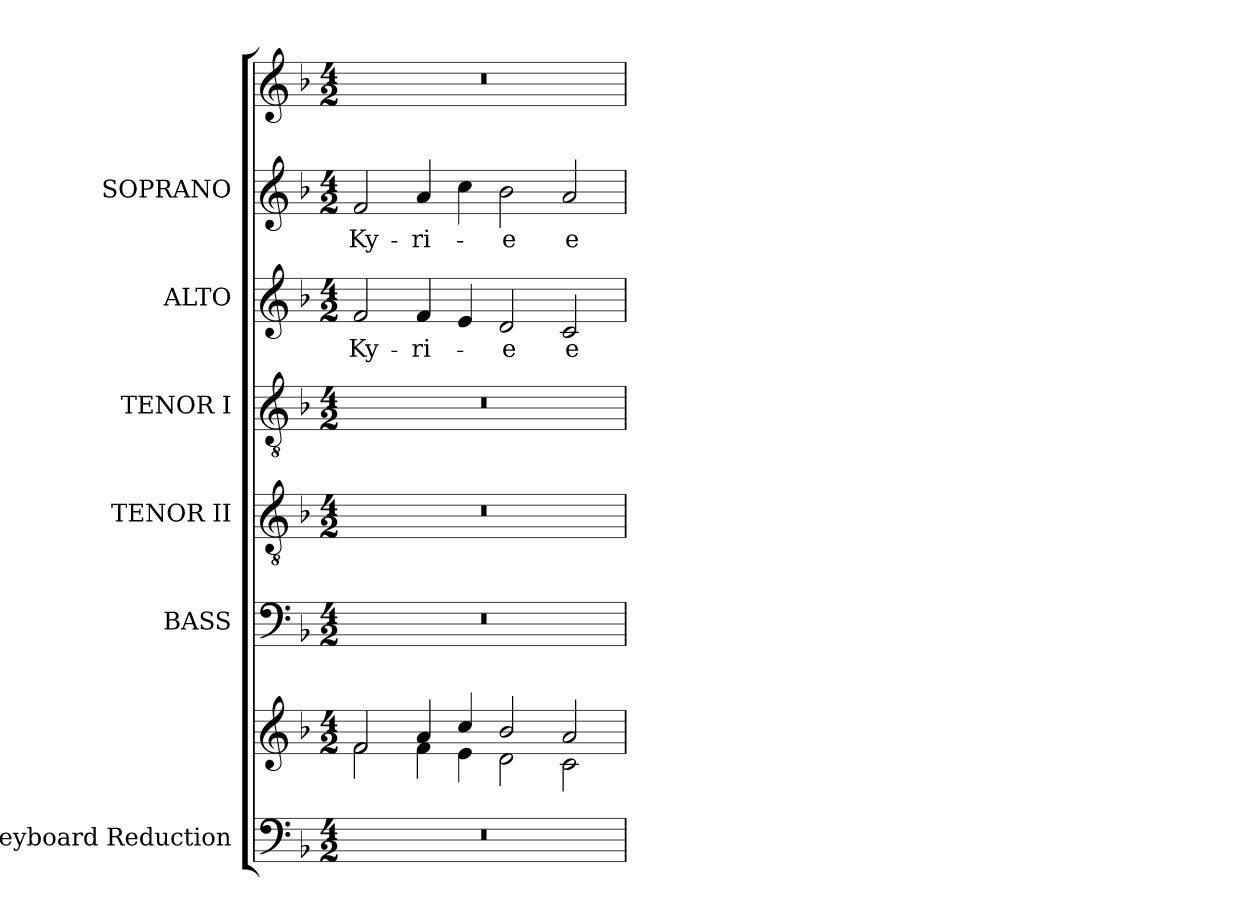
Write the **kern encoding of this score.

**kern	**kern	**kern	**kern	**kern	**kern	**text	**kern	**text	**kern
*part7	*part7	*part6	*part5	*part4	*part3	*part3	*part2	*part2	*part1
*staff8	*staff7	*staff6	*staff5	*staff4	*staff3	*staff3	*staff2	*staff2	*staff1
*I"Keyboard Reduction	*	*I"BASS	*I"TENOR II	*I"TENOR I	*I"ALTO	*	*I"SOPRANO	*	*
*I'Reduc.	*	*I'B.	*I'T. II	*I'T. I	*I'A.	*	*I'S.	*	*
!!LO:PB:g=z
*clefF4	*clefG2	*clefF4	*clefGv2	*clefGv2	*clefG2	*	*clefG2	*	*clefG2
*	*	*	*ITrd7c12	*ITrd7c12	*	*	*	*	*
*k[b-]	*k[b-]	*k[b-]	*k[b-]	*k[b-]	*k[b-]	*	*k[b-]	*	*k[b-]
*F:	*F:	*F:	*F:	*F:	*F:	*	*F:	*	*F:
*M4/2	*M4/2	*M4/2	*M4/2	*M4/2	*M4/2	*	*M4/2	*	*M4/2
=1	=1	=1	=1	=1	=1	=1	=1	=1	=1
!LO:N:vis=1	!	!LO:N:vis=1	!LO:N:vis=1	!LO:N:vis=1	!	!	!	!	!
*	*^	*	*	*	*	*	*	*	*
!	!	!	!	!	!	!	!LO:LY:b:color=#000000	!	!	!
!	!	!	!	!	!	!	!	!	!LO:LY:b:color=#000000	!LO:N:vis=1
0r	2fi/	2fi\	0r	0r	0r	2fi/	Ky-	2fi/	Ky-	0r
!	!	!	!	!	!	!	!LO:LY:b:color=#000000	!	!	!
!	!	!	!	!	!	!	!	!	!LO:LY:b:color=#000000	!
.	4ai/	4fi\	.	.	.	4fi/	-ri-	4ai/	-ri-	.
.	4cci/	4ei\	.	.	.	4ei/	.	4cci\	.	.
!	!	!	!	!	!	!	!LO:LY:b:color=#000000	!	!	!
!	!	!	!	!	!	!	!	!	!LO:LY:b:color=#000000	!
.	2b-i/	2di\	.	.	.	2di/	-e	2b-i\	-e	.
!	!	!	!	!	!	!	!LO:LY:b:color=#000000	!	!	!
!	!	!	!	!	!	!	!	!	!LO:LY:b:color=#000000	!
.	2ai/	2ci\	.	.	.	2ci/	e-	2ai/	e-	.
*	*v	*v	*	*	*	*	*	*	*	*
=	=	=	=	=	=	=	=	=	=
*-	*-	*-	*-	*-	*-	*-	*-	*-	*-
